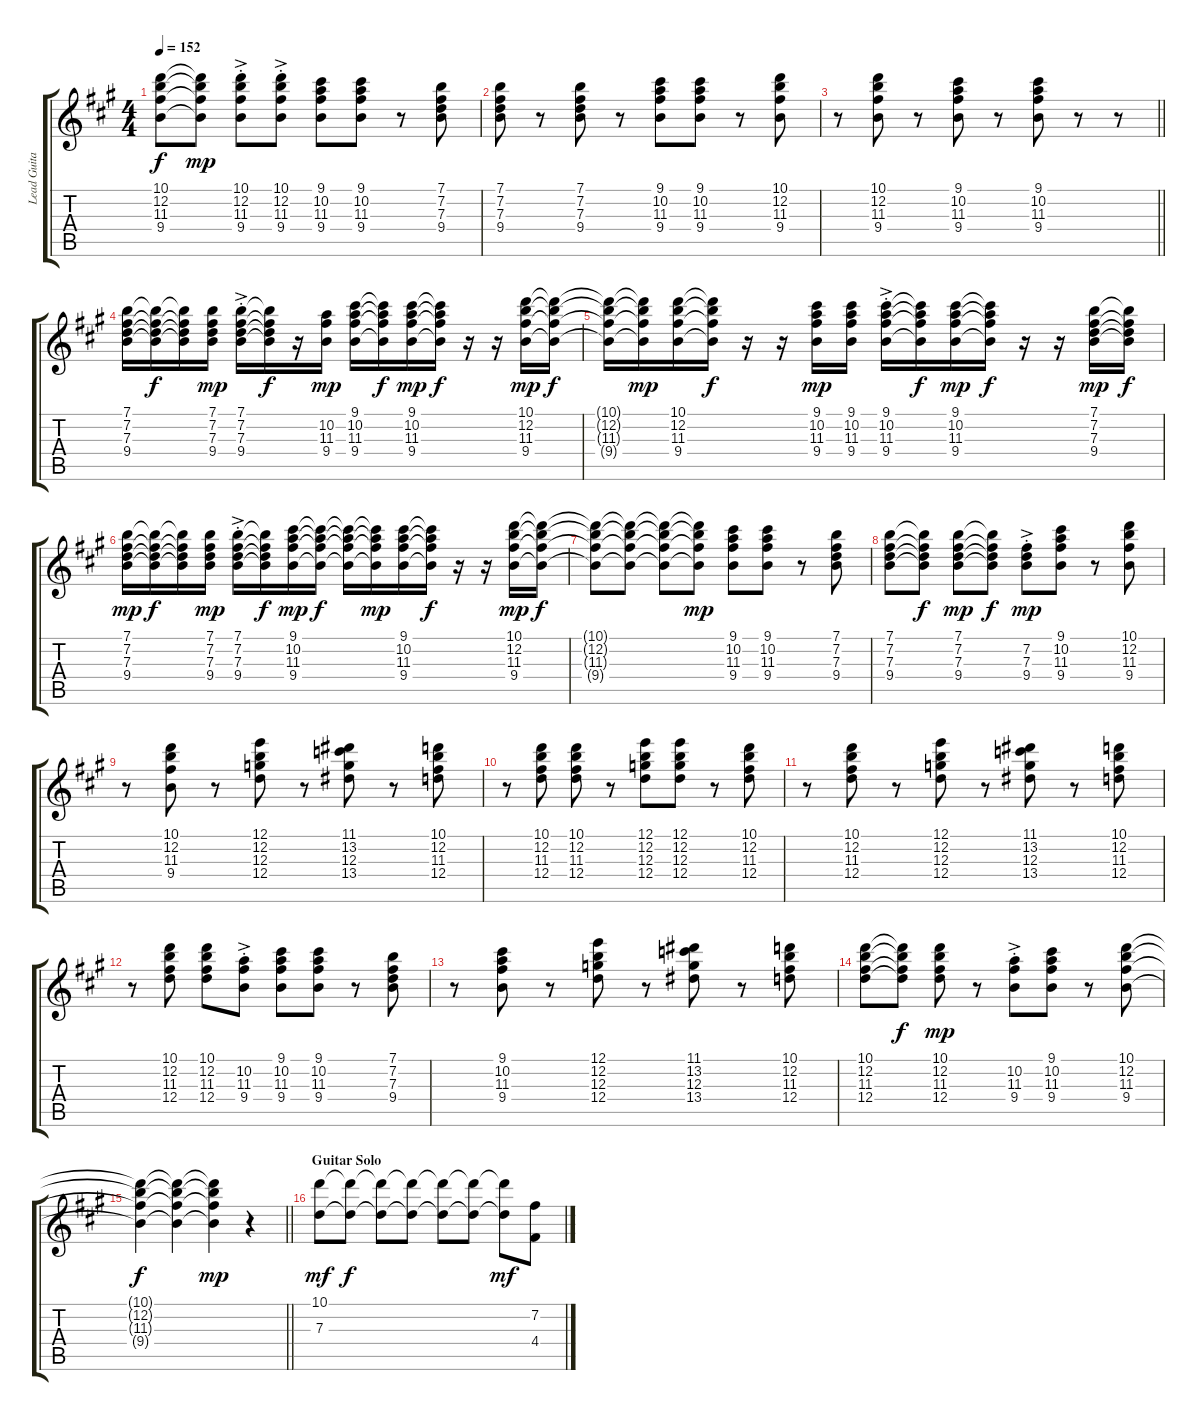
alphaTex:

\track ("Lead Guitar clean" "Lead Guita") {instrument electricguitarclean}
\staff {score tabs}
\tuning (E4 B3 G3 D3 A2 E2) {hide}
\ts (4 4)
\tempo 152
\clef g2
\ks a
(10.1{t} 12.2{t} 11.3{t} 9.4{t}).8{dy f} (10.1{t} 12.2{t} 11.3{t} 9.4{t}).8{dy mp} (10.1{ac st} 12.2{ac st} 11.3{ac st} 9.4{ac st}).8 (10.1{ac st} 12.2{ac st} 11.3{ac st} 9.4{ac st}).8 (9.1 10.2 11.3 9.4).8 (9.1 10.2 11.3 9.4).8 r.8 (7.1 7.2 7.3 9.4).8 |
(7.1 7.2 7.3 9.4).8 r.8 (7.1 7.2 7.3 9.4).8 r.8 (9.1 10.2 11.3 9.4).8 (9.1 10.2 11.3 9.4).8 r.8 (10.1 12.2 11.3 9.4).8 |
\barLineRight lightlight
r.8 (10.1 12.2 11.3 9.4).8 r.8 (9.1 10.2 11.3 9.4).8 r.8 (9.1 10.2 11.3 9.4).8 r.8 r.8 |
(7.1 7.2 7.3 9.4).16 (7.1{t} 7.2{t} 7.3{t} 9.4{t}).16{dy f} (7.1{t} 7.2{t} 7.3{t} 9.4{t}).16 (7.1 7.2 7.3 9.4).16{dy mp} (7.1{ac st} 7.2{ac st} 7.3{ac st} 9.4{ac st}).16 (7.1{t} 7.2{t} 7.3{t} 9.4{t}).16{dy f} r.16 (10.2 11.3 9.4).16{dy mp} (9.1 10.2 11.3 9.4).16 (9.1{t} 10.2{t} 11.3{t} 9.4{t}).16{dy f} (9.1 10.2 11.3 9.4).16{dy mp} (9.1{t} 10.2{t} 11.3{t} 9.4{t}).16{dy f} r.16 r.16 (10.1 12.2 11.3 9.4).16{dy mp} (10.1{t} 12.2{t} 11.3{t} 9.4{t}).16{dy f} |
(10.1{t} 12.2{t} 11.3{t} 9.4{t}).16 (10.1{t} 12.2{t} 11.3{t} 9.4{t}).16{dy mp} (10.1 12.2 11.3 9.4).16 (10.1{t} 12.2{t} 11.3{t} 9.4{t}).16{dy f} r.16 r.16 (9.1 10.2 11.3 9.4).16{dy mp} (9.1 10.2 11.3 9.4).16 (9.1{ac st} 10.2{ac st} 11.3{ac st} 9.4{ac st}).16 (9.1{t} 10.2{t} 11.3{t} 9.4{t}).16{dy f} (9.1 10.2 11.3 9.4).16{dy mp} (9.1{t} 10.2{t} 11.3{t} 9.4{t}).16{dy f} r.16 r.16 (7.1 7.2 7.3 9.4).16{dy mp} (7.1{t} 7.2{t} 7.3{t} 9.4{t}).16{dy f} |
(7.1 7.2 7.3 9.4).16{dy mp} (7.1{t} 7.2{t} 7.3{t} 9.4{t}).16{dy f} (7.1{t} 7.2{t} 7.3{t} 9.4{t}).16 (7.1 7.2 7.3 9.4).16{dy mp} (7.1{ac st} 7.2{ac st} 7.3{ac st} 9.4{ac st}).16 (7.1{t} 7.2{t} 7.3{t} 9.4{t}).16{dy f} (9.1 10.2 11.3 9.4).16{dy mp} (9.1{t} 10.2{t} 11.3{t} 9.4{t}).16{dy f} (9.1{t} 10.2{t} 11.3{t} 9.4{t}).16 (9.1{t} 10.2{t} 11.3{t} 9.4{t}).16{dy mp} (9.1 10.2 11.3 9.4).16 (9.1{t} 10.2{t} 11.3{t} 9.4{t}).16{dy f} r.16 r.16 (10.1 12.2 11.3 9.4).16{dy mp} (10.1{t} 12.2{t} 11.3{t} 9.4{t}).16{dy f} |
(10.1{t} 12.2{t} 11.3{t} 9.4{t}).8 (10.1{t} 12.2{t} 11.3{t} 9.4{t}).8 (10.1{t} 12.2{t} 11.3{t} 9.4{t}).8 (10.1{t} 12.2{t} 11.3{t} 9.4{t}).8{dy mp} (9.1 10.2 11.3 9.4).8 (9.1 10.2 11.3 9.4).8 r.8 (7.1 7.2 7.3 9.4).8 |
(7.1 7.2 7.3 9.4).8 (7.1{t} 7.2{t} 7.3{t} 9.4{t}).8{dy f} (7.1 7.2 7.3 9.4).8{dy mp} (7.1{t} 7.2{t} 7.3{t} 9.4{t}).8{dy f} (7.2{ac st} 7.3{ac st} 9.4{ac st}).8{dy mp} (9.1 10.2 11.3 9.4).8 r.8 (10.1 12.2 11.3 9.4).8 |
r.8 (10.1 12.2 11.3 9.4).8 r.8 (12.1 12.2 12.3 12.4).8 r.8 (11.1 13.2 12.3 13.4).8 r.8 (10.1 12.2 11.3 12.4).8 |
r.8 (10.1 12.2 11.3 12.4).8 (10.1 12.2 11.3 12.4).8 r.8 (12.1 12.2 12.3 12.4).8 (12.1 12.2 12.3 12.4).8 r.8 (10.1 12.2 11.3 12.4).8 |
r.8 (10.1 12.2 11.3 12.4).8 r.8 (12.1 12.2 12.3 12.4).8 r.8 (11.1 13.2 12.3 13.4).8 r.8 (10.1 12.2 11.3 12.4).8 |
r.8 (10.1 12.2 11.3 12.4).8 (10.1 12.2 11.3 12.4).8 (10.2{ac st} 11.3{ac st} 9.4{ac st}).8 (9.1 10.2 11.3 9.4).8 (9.1 10.2 11.3 9.4).8 r.8 (7.1 7.2 7.3 9.4).8 |
r.8 (9.1 10.2 11.3 9.4).8 r.8 (12.1 12.2 12.3 12.4).8 r.8 (11.1 13.2 12.3 13.4).8 r.8 (10.1 12.2 11.3 12.4).8 |
(10.1 12.2 11.3 12.4).8 (10.1{t} 12.2{t} 11.3{t} 12.4{t}).8{dy f} (10.1 12.2 11.3 12.4).8{dy mp} r.8 (10.2{ac st} 11.3{ac st} 9.4{ac st}).8 (9.1 10.2 11.3 9.4).8 r.8 (10.1 12.2 11.3 9.4).8 |
\barLineRight lightlight
(10.1{t} 12.2{t} 11.3{t} 9.4{t}).4{dy f} (10.1{t} 12.2{t} 11.3{t} 9.4{t}).4 (10.1{t} 12.2{t} 11.3{t} 9.4{t}).4{dy mp} r.4 |
\section ("" "Guitar Solo")
(10.1 7.3).8{dy mf} (10.1{t} 7.3{t}).8{dy f} (10.1{t} 7.3{t}).8 (10.1{t} 7.3{t}).8 (10.1{t} 7.3{t}).8 (10.1{t} 7.3{t}).8 (10.1{t} 7.3{t}).8{dy mf} (7.2 4.4).8
